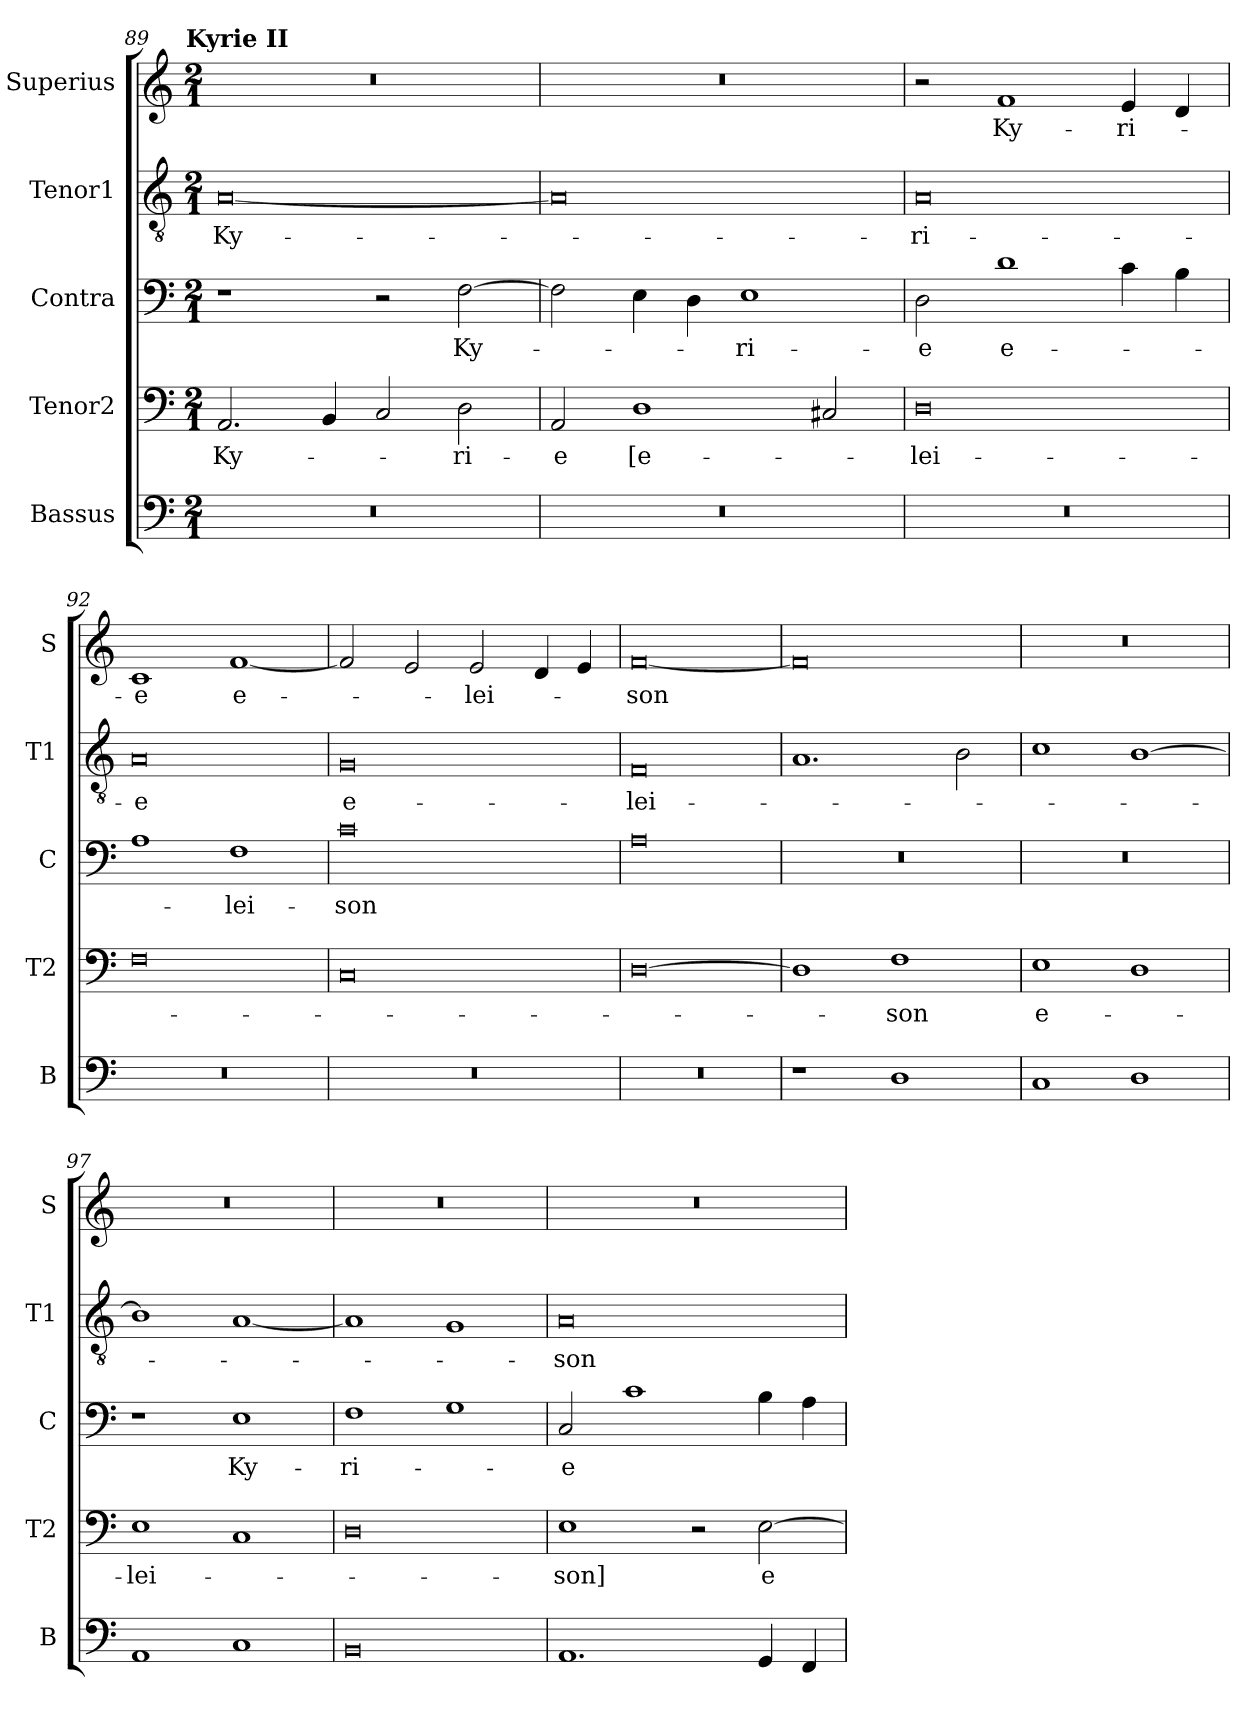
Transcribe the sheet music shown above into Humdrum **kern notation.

**kern	**kern	**text	**kern	**text	**kern	**text	**kern	**text
*part5	*part4	*part4	*part3	*part3	*part2	*part2	*part1	*part1
*staff5	*staff4	*staff4	*staff3	*staff3	*staff2	*staff2	*staff1	*staff1
*I"Bassus	*I"Tenor2	*	*I"Contra	*	*I"Tenor1	*	*I"Superius	*
*I'B	*I'T2	*	*I'C	*	*I'T1	*	*I'S	*
!!LO:LB:g=z
*clefF4	*clefF4	*	*clefF4	*	*clefGv2	*	*clefG2	*
*k[]	*k[]	*	*k[]	*	*k[]	*	*k[]	*
!!LO:TX:omd:t=Kyrie II
*M2/1	*M2/1	*	*M2/1	*	*M2/1	*	*M2/1	*
=89	=89	=89	=89	=89	=89	=89	=89	=89
0r	2.AA/	Ky-	1r	.	[0A	Ky-	0r	.
.	4BB/	.	.	.	.	.	.	.
.	2C/	.	2r	.	.	.	.	.
.	2D\	-ri-	[2F\	Ky-	.	.	.	.
=90	=90	=90	=90	=90	=90	=90	=90	=90
0r	2AA/	-e	2F\]	.	0A]	.	0r	.
.	1D	[e-	4E\	.	.	.	.	.
.	.	.	4D\	.	.	.	.	.
.	.	.	1E	-ri-	.	.	.	.
.	2C#X/	.	.	.	.	.	.	.
=91	=91	=91	=91	=91	=91	=91	=91	=91
0r	0D	-lei-	2D\	-e	0A	-ri-	2r	.
.	.	.	1d	e-	.	.	1f	Ky-
.	.	.	4c\	.	.	.	4e/	-ri-
.	.	.	4B\	.	.	.	4d/	.
=92	=92	=92	=92	=92	=92	=92	=92	=92
0r	0F	.	1A	.	0A	-e	1c	-e
.	.	.	1F	-lei-	.	.	[1f	e-
=93	=93	=93	=93	=93	=93	=93	=93	=93
0r	0C	.	0c	-son	0G	e-	2f/]	.
.	.	.	.	.	.	.	2e/	.
.	.	.	.	.	.	.	2e/	-lei-
.	.	.	.	.	.	.	4d/	.
.	.	.	.	.	.	.	4e/	.
=94	=94	=94	=94	=94	=94	=94	=94	=94
0r	[0D	.	0A	.	0F	-lei-	[0f	-son
=95	=95	=95	=95	=95	=95	=95	=95	=95
1r	1D]	.	0r	.	1.A	.	0f]	.
1D	1F	-son	.	.	.	.	.	.
.	.	.	.	.	2B\	.	.	.
=96	=96	=96	=96	=96	=96	=96	=96	=96
1C	1E	e-	0r	.	1c	.	0r	.
1D	1D	.	.	.	[1B	.	.	.
=97	=97	=97	=97	=97	=97	=97	=97	=97
1AA	1E	-lei-	1r	.	1B]	.	0r	.
1C	1C	.	1E	Ky-	[1A	.	.	.
=98	=98	=98	=98	=98	=98	=98	=98	=98
0BB	0D	.	1F	-ri-	1A]	.	0r	.
.	.	.	1G	.	1G	.	.	.
=99	=99	=99	=99	=99	=99	=99	=99	=99
1.AA	1E	-son]	2C/	-e	0A	-son	0r	.
.	.	.	1c	.	.	.	.	.
.	2r	.	.	.	.	.	.	.
4GG/	[2E\	e-	4B\	.	.	.	.	.
4FF/	.	.	4A\	.	.	.	.	.
=	=	=	=	=	=	=	=	=
*-	*-	*-	*-	*-	*-	*-	*-	*-
